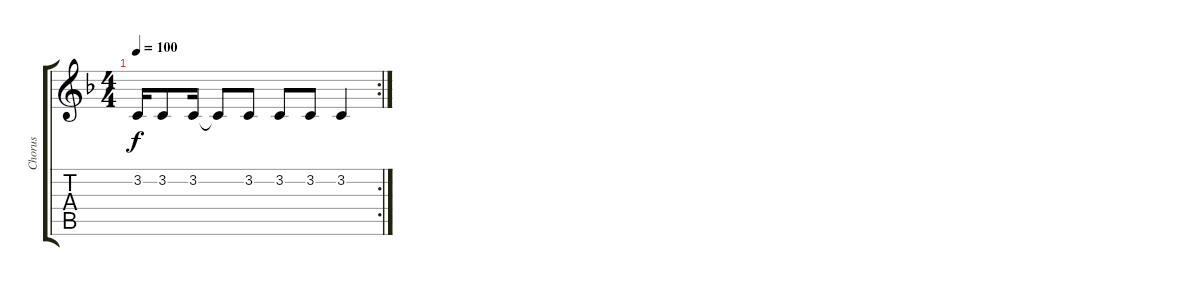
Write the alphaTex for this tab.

\track ("Chorus" "Chorus") {instrument sopranosax}
\staff {score tabs}
\tuning (D4 A3 F3 C3 G2 D2) {hide}
\rc 2
\ts (4 4)
\tempo 100
\clef g2
\ks dminor
3.2.16{dy f} 3.2.8 3.2.16 3.2{t}.8 3.2.8 3.2.8 3.2.8 3.2.4
